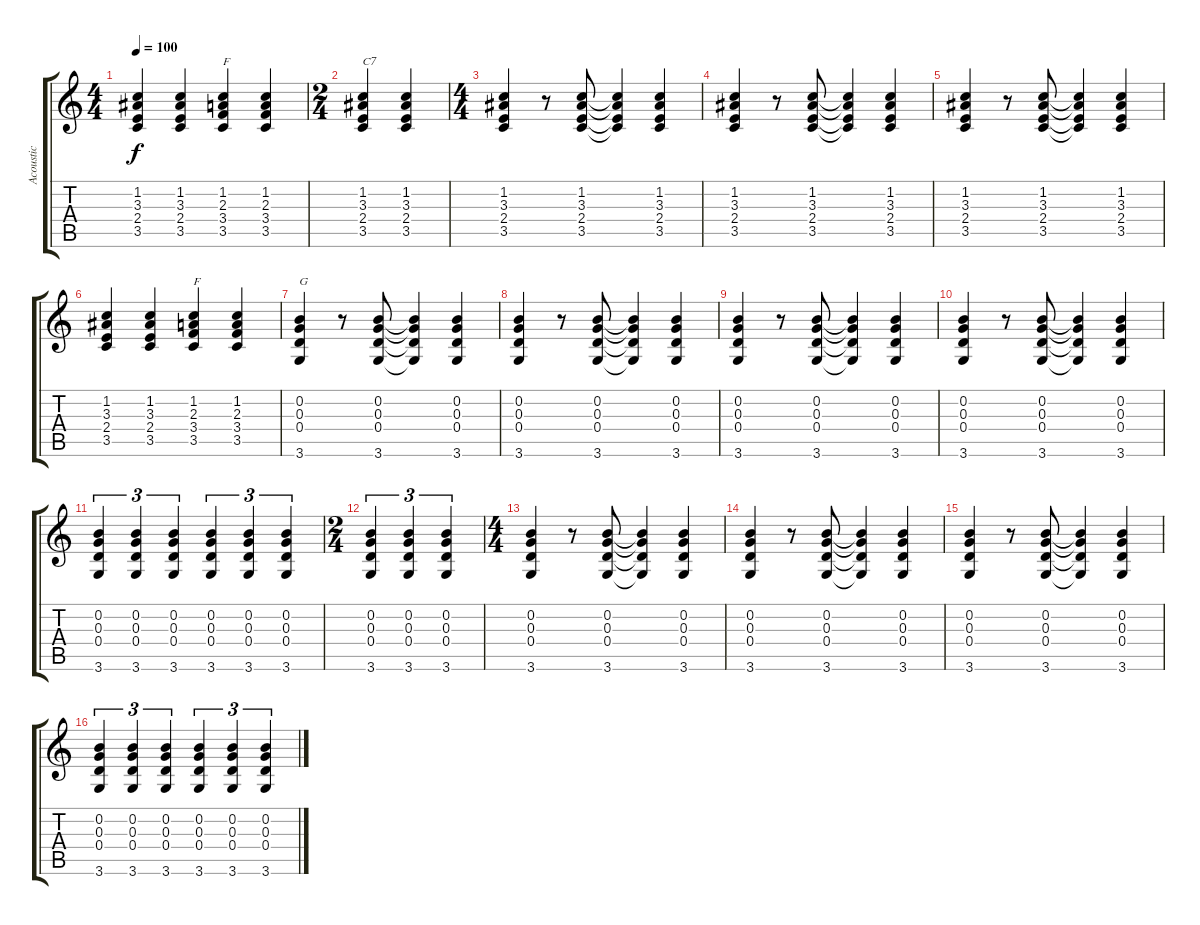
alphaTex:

\track ("Acoustic" "Acoustic") {instrument acousticguitarsteel}
\staff {score tabs}
\tuning (E4 B3 G3 D3 A2 E2) {hide}
\ts (4 4)
\tempo 100
\clef g2
\ks c
(1.2 3.3 2.4 3.5).4{dy f} (1.2 3.3 2.4 3.5).4 (1.2 2.3 3.4 3.5).4{txt "F"} (1.2 2.3 3.4 3.5).4 |
\ts (2 4)
(1.2 3.3 2.4 3.5).4{txt "C7"} (1.2 3.3 2.4 3.5).4 |
\ts (4 4)
(1.2 3.3 2.4 3.5).4 r.8 (1.2 3.3 2.4 3.5).8 (1.2{t} 3.3{t} 2.4{t} 3.5{t}).4 (1.2 3.3 2.4 3.5).4 |
(1.2 3.3 2.4 3.5).4 r.8 (1.2 3.3 2.4 3.5).8 (1.2{t} 3.3{t} 2.4{t} 3.5{t}).4 (1.2 3.3 2.4 3.5).4 |
(1.2 3.3 2.4 3.5).4 r.8 (1.2 3.3 2.4 3.5).8 (1.2{t} 3.3{t} 2.4{t} 3.5{t}).4 (1.2 3.3 2.4 3.5).4 |
(1.2 3.3 2.4 3.5).4 (1.2 3.3 2.4 3.5).4 (1.2 2.3 3.4 3.5).4{txt "F"} (1.2 2.3 3.4 3.5).4 |
(0.2 0.3 0.4 3.6).4{txt "G"} r.8 (0.2 0.3 0.4 3.6).8 (0.2{t} 0.3{t} 0.4{t} 3.6{t}).4 (0.2 0.3 0.4 3.6).4 |
(0.2 0.3 0.4 3.6).4 r.8 (0.2 0.3 0.4 3.6).8 (0.2{t} 0.3{t} 0.4{t} 3.6{t}).4 (0.2 0.3 0.4 3.6).4 |
(0.2 0.3 0.4 3.6).4 r.8 (0.2 0.3 0.4 3.6).8 (0.2{t} 0.3{t} 0.4{t} 3.6{t}).4 (0.2 0.3 0.4 3.6).4 |
(0.2 0.3 0.4 3.6).4 r.8 (0.2 0.3 0.4 3.6).8 (0.2{t} 0.3{t} 0.4{t} 3.6{t}).4 (0.2 0.3 0.4 3.6).4 |
(0.2 0.3 0.4 3.6).4{tu (3 2)} (0.2 0.3 0.4 3.6).4{tu (3 2)} (0.2 0.3 0.4 3.6).4{tu (3 2)} (0.2 0.3 0.4 3.6).4{tu (3 2)} (0.2 0.3 0.4 3.6).4{tu (3 2)} (0.2 0.3 0.4 3.6).4{tu (3 2)} |
\ts (2 4)
(0.2 0.3 0.4 3.6).4{tu (3 2)} (0.2 0.3 0.4 3.6).4{tu (3 2)} (0.2 0.3 0.4 3.6).4{tu (3 2)} |
\ts (4 4)
(0.2 0.3 0.4 3.6).4 r.8 (0.2 0.3 0.4 3.6).8 (0.2{t} 0.3{t} 0.4{t} 3.6{t}).4 (0.2 0.3 0.4 3.6).4 |
(0.2 0.3 0.4 3.6).4 r.8 (0.2 0.3 0.4 3.6).8 (0.2{t} 0.3{t} 0.4{t} 3.6{t}).4 (0.2 0.3 0.4 3.6).4 |
(0.2 0.3 0.4 3.6).4 r.8 (0.2 0.3 0.4 3.6).8 (0.2{t} 0.3{t} 0.4{t} 3.6{t}).4 (0.2 0.3 0.4 3.6).4 |
(0.2 0.3 0.4 3.6).4{tu (3 2)} (0.2 0.3 0.4 3.6).4{tu (3 2)} (0.2 0.3 0.4 3.6).4{tu (3 2)} (0.2 0.3 0.4 3.6).4{tu (3 2)} (0.2 0.3 0.4 3.6).4{tu (3 2)} (0.2 0.3 0.4 3.6).4{tu (3 2)}
